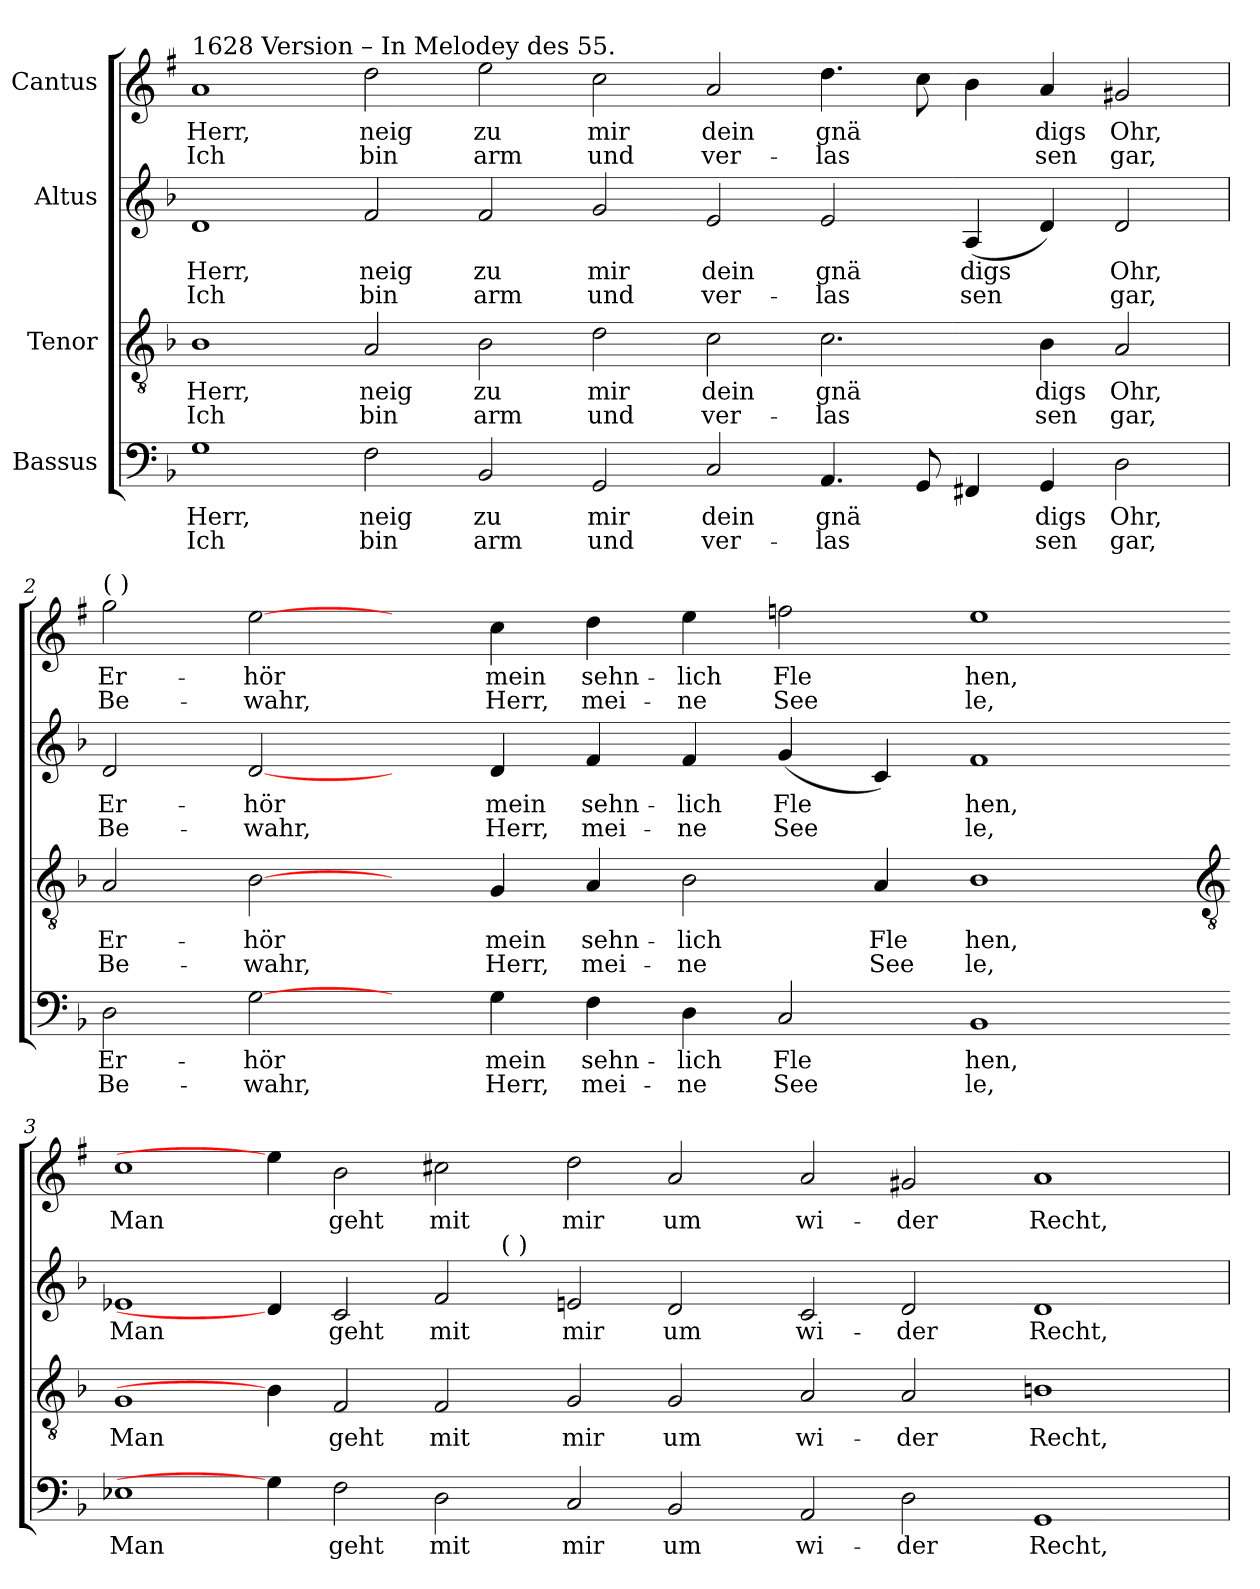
**kern	**text	**text	**kern	**text	**text	**kern	**text	**text	**kern	**text	**text
*part4	*part4	*part4	*part3	*part3	*part3	*part2	*part2	*part2	*part1	*part1	*part1
*staff4	*staff4	*staff4	*staff3	*staff3	*staff3	*staff2	*staff2	*staff2	*staff1	*staff1	*staff1
*I"Bassus	*	*	*I"Tenor	*	*	*I"Altus	*	*	*I"Cantus	*	*
*clefF4	*	*	*clefGv2	*	*	*clefG2	*	*	*clefG2	*	*
*	*	*	*	*	*	*	*	*	*ITrd1c2	*	*
*k[b-]	*	*	*k[b-]	*	*	*k[b-]	*	*	*k[b-]	*	*
*F:	*	*	*F:	*	*	*F:	*	*	*F:	*	*
=1	=1	=1	=1	=1	=1	=1	=1	=1	=1	=1	=1
!	!	!	!	!	!	!	!	!	!LO:TX:a:t=1628 Version – In Melodey des 55.	!	!
!	!LO:LY:b	!LO:LY:b	!	!LO:LY:b	!LO:LY:b	!	!LO:LY:b	!LO:LY:b	!	!LO:LY:b	!LO:LY:b
1G	Herr,	Ich	1B-	Herr,	Ich	1d	Herr,	Ich	1g	Herr,	Ich
!	!LO:LY:b	!LO:LY:b	!	!LO:LY:b	!LO:LY:b	!	!LO:LY:b	!LO:LY:b	!	!LO:LY:b	!LO:LY:b
2F	neig	bin	2A	neig	bin	2f	neig	bin	2cc	neig	bin
!	!LO:LY:b	!LO:LY:b	!	!LO:LY:b	!LO:LY:b	!	!LO:LY:b	!LO:LY:b	!	!LO:LY:b	!LO:LY:b
2BB-	zu	arm	2B-	zu	arm	2f	zu	arm	2dd	zu	arm
!	!LO:LY:b	!LO:LY:b	!	!LO:LY:b	!LO:LY:b	!	!LO:LY:b	!LO:LY:b	!	!LO:LY:b	!LO:LY:b
2GG	mir	und	2d	mir	und	2g	mir	und	2b-	mir	und
!	!LO:LY:b	!LO:LY:b	!	!LO:LY:b	!LO:LY:b	!	!LO:LY:b	!LO:LY:b	!	!LO:LY:b	!LO:LY:b
2C	dein	ver-	2c	dein	ver-	2e	dein	ver-	2g	dein	ver-
!	!LO:LY:b	!LO:LY:b	!	!LO:LY:b	!LO:LY:b	!	!LO:LY:b	!LO:LY:b	!	!LO:LY:b	!LO:LY:b
4.AA	-gnä	las	2.c	-gnä	las	2e	-gnä	las	4.cc	-gnä	las
8GG	.	.	.	.	.	.	.	.	8b-	.	.
!	!	!	!	!	!	!	!LO:LY:b	!LO:LY:b	!	!	!
4FF#X	.	.	.	.	.	(<4A	digs	sen	4a	.	.
!	!LO:LY:b	!LO:LY:b	!	!LO:LY:b	!LO:LY:b	!	!	!	!	!LO:LY:b	!LO:LY:b
4GG	digs	sen	4B-	digs	sen	4d)	.	.	4g	digs	sen
!	!LO:LY:b	!LO:LY:b	!	!LO:LY:b	!LO:LY:b	!	!LO:LY:b	!LO:LY:b	!	!LO:LY:b	!LO:LY:b
2D	Ohr,	gar,	2A	Ohr,	gar,	2d	Ohr,	gar,	2f#X	Ohr,	gar,
=2	=2	=2	=2	=2	=2	=2	=2	=2	=2	=2	=2
!	!	!	!	!	!	!	!	!	!LO:TX:a:t=(  )	!	!
!	!LO:LY:b	!LO:LY:b	!	!LO:LY:b	!LO:LY:b	!	!LO:LY:b	!LO:LY:b	!	!LO:LY:b	!LO:LY:b
2D	Er-	-Be-	2A	Er-	-Be-	2d	Er-	-Be-	2ff	Er-	-Be-
!	!LO:LY:b	!LO:LY:b	!	!LO:LY:b	!LO:LY:b	!	!LO:LY:b	!LO:LY:b	!	!LO:LY:b	!LO:LY:b
[2G	-hör	wahr,	[2B-	-hör	wahr,	[2d	-hör	wahr,	[2dd	-hör	wahr,
4ryy	.	.	4ryy	.	.	4ryy	.	.	4ryy	.	.
!	!LO:LY:b	!LO:LY:b	!	!LO:LY:b	!LO:LY:b	!	!LO:LY:b	!LO:LY:b	!	!LO:LY:b	!LO:LY:b
4G	mein	Herr,	4G	mein	Herr,	4d	mein	Herr,	4b-	mein	Herr,
!	!LO:LY:b	!LO:LY:b	!	!LO:LY:b	!LO:LY:b	!	!LO:LY:b	!LO:LY:b	!	!LO:LY:b	!LO:LY:b
4F	sehn-	-mei-	4A	sehn-	-mei-	4f	sehn-	-mei-	4cc	sehn-	-mei-
!	!LO:LY:b	!LO:LY:b	!	!LO:LY:b	!LO:LY:b	!	!LO:LY:b	!LO:LY:b	!	!LO:LY:b	!LO:LY:b
4D	-lich	ne	2B-	-lich	ne	4f	-lich	ne	4dd	-lich	ne
!	!LO:LY:b	!LO:LY:b	!	!	!	!	!LO:LY:b	!LO:LY:b	!	!LO:LY:b	!LO:LY:b
2C	Fle	See	.	.	.	(4g	Fle	See	2ee-X	Fle	See
!	!	!	!	!LO:LY:b	!LO:LY:b	!	!	!	!	!	!
.	.	.	4A	Fle	See	4c)	.	.	.	.	.
!	!LO:LY:b	!LO:LY:b	!	!LO:LY:b	!LO:LY:b	!	!LO:LY:b	!LO:LY:b	!	!LO:LY:b	!LO:LY:b
1BB-	hen,	le,	1B-	hen,	le,	1f	hen,	le,	1dd	hen,	le,
!!LO:LB:g=z
=3-	=3-	=3-	=3-	=3-	=3-	=3-	=3-	=3-	=3-	=3-	=3-
*	*	*	*clefGv2	*	*	*	*	*	*	*	*
!	!LO:LY:b	!	!	!LO:LY:b	!	!	!LO:LY:b	!	!	!LO:LY:b	!
*	*	*	*	*	*	*^	*	*	*	*	*
1E-X	Man	.	1G	Man	.	1e-X	0ryy	Man	.	1b-	Man	.
4G]	.	.	4B-]	.	.	4d]	.	.	.	4dd]	.	.
!	!LO:LY:b	!	!	!LO:LY:b	!	!	!	!LO:LY:b	!	!	!LO:LY:b	!
2F	geht	.	2F	geht	.	2c	.	geht	.	2a	geht	.
!	!LO:LY:b	!	!	!LO:LY:b	!	!	!	!LO:LY:b	!	!	!LO:LY:b	!
2D	mit	.	2F	mit	.	2f	.	mit	.	2bn	mit	.
!	!	!	!	!	!	!	!LO:TX:a:t=(  )	!	!	!	!	!
.	.	.	.	.	.	.	1ryy	.	.	.	.	.
!	!LO:LY:b	!	!	!LO:LY:b	!	!	!	!LO:LY:b	!	!	!LO:LY:b	!
2C	mir	.	2G	mir	.	2e	.	mir	.	2cc	mir	.
!	!LO:LY:b	!	!	!LO:LY:b	!	!	!	!LO:LY:b	!	!	!LO:LY:b	!
2BB-	um	.	2G	um	.	2d	.	um	.	2g	um	.
.	.	.	.	.	.	.	1ryy	.	.	.	.	.
!	!LO:LY:b	!	!	!LO:LY:b	!	!	!	!LO:LY:b	!	!	!LO:LY:b	!
2AA	wi-	.	2A	wi-	.	2c	.	wi-	.	2g	wi-	.
!	!LO:LY:b	!	!	!LO:LY:b	!	!	!	!LO:LY:b	!	!	!LO:LY:b	!
2D	-der	.	2A	-der	.	2d	.	-der	.	2f#X	-der	.
.	.	.	.	.	.	.	1ryy	.	.	.	.	.
!	!LO:LY:b	!	!	!LO:LY:b	!	!	!	!LO:LY:b	!	!	!LO:LY:b	!
1GG	Recht,	.	1Bn	Recht,	.	1d	.	Recht,	.	1g	Recht,	.
.	.	.	.	.	.	.	4ryy	.	.	.	.	.
*	*	*	*	*	*	*v	*v	*	*	*	*	*
=	=	=	=	=	=	=	=	=	=	=	=
*-	*-	*-	*-	*-	*-	*-	*-	*-	*-	*-	*-
